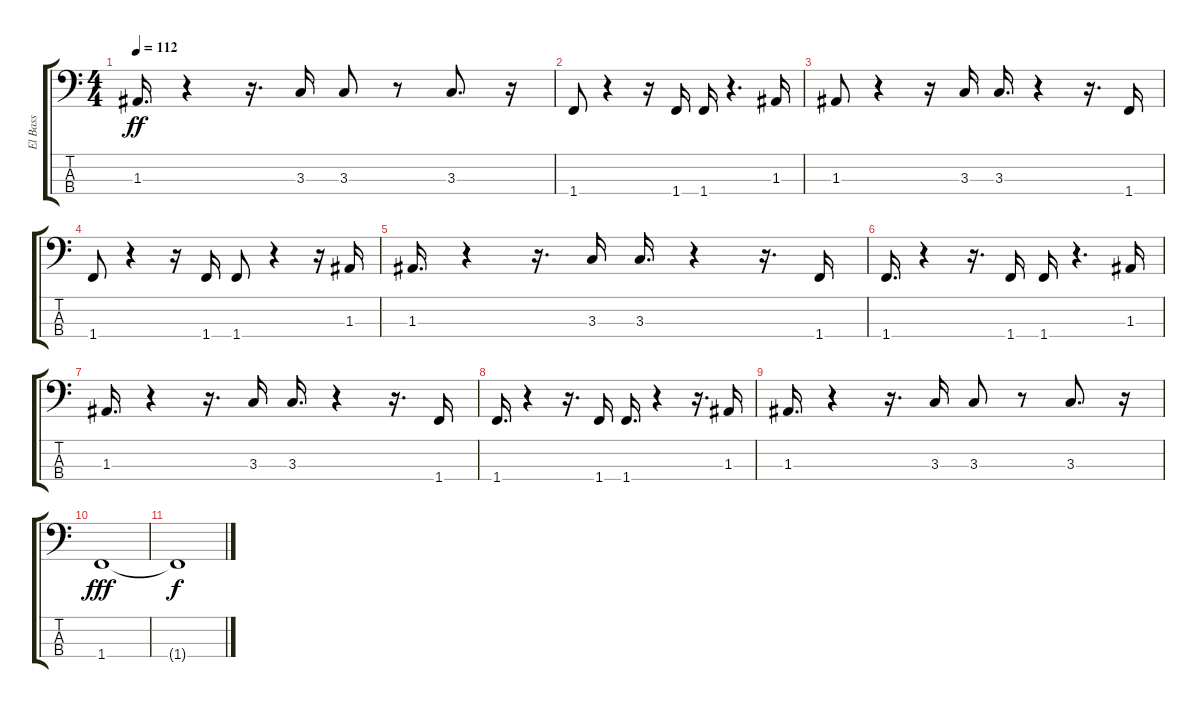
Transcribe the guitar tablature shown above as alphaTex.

\track ("El Bass" "El Bass") {instrument electricbassfinger}
\staff {score tabs}
\tuning (G2 D2 A1 E1) {hide}
\ts (4 4)
\tempo 112
\clef f4
\ks c
1.3.16{d dy ff} r.4 r.16{d} 3.3.16 3.3.8 r.8 3.3.8{d} r.16 |
1.4.8 r.4 r.16 1.4.16 1.4.16 r.4{d} 1.3.16 |
1.3.8 r.4 r.16 3.3.16 3.3.16{d} r.4 r.16{d} 1.4.16 |
1.4.8 r.4 r.16 1.4.16 1.4.8 r.4 r.16 1.3.16 |
1.3.16{d} r.4 r.16{d} 3.3.16 3.3.16{d} r.4 r.16{d} 1.4.16 |
1.4.16{d} r.4 r.16{d} 1.4.16 1.4.16 r.4{d} 1.3.16 |
1.3.16{d} r.4 r.16{d} 3.3.16 3.3.16{d} r.4 r.16{d} 1.4.16 |
1.4.16{d} r.4 r.16{d} 1.4.16 1.4.16{d} r.4 r.16{d} 1.3.16 |
1.3.16{d} r.4 r.16{d} 3.3.16 3.3.8 r.8 3.3.8{d} r.16 |
1.4.1{dy fff} |
1.4{t}.1{dy f}
